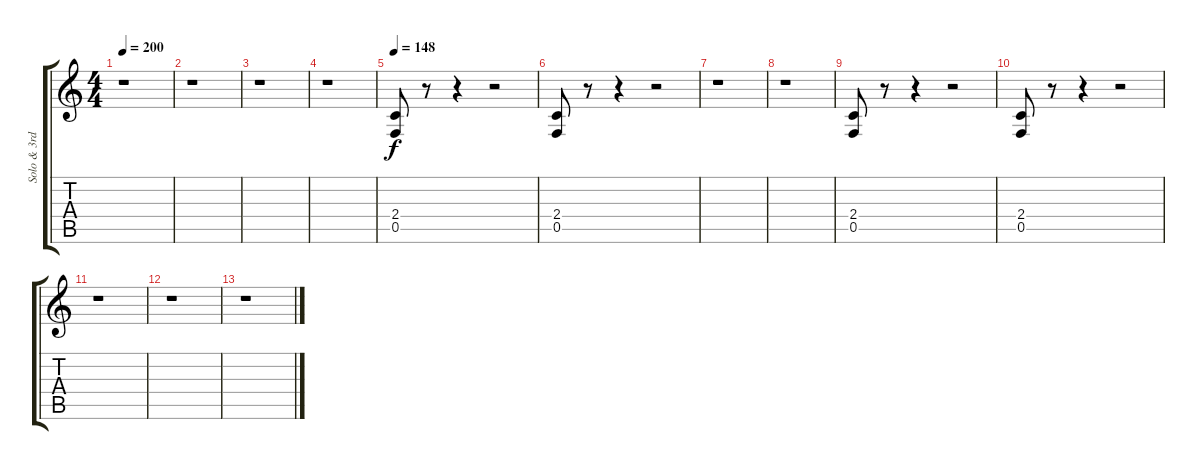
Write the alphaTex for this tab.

\track ("Solo & 3rd guit" "Solo & 3rd") {instrument distortionguitar}
\staff {score tabs}
\tuning (C4 G3 Eb3 Bb2 F2 C2) {hide}
\ts (4 4)
\tempo 200
\clef g2
\ks c
r.1{dy f} |
r.1 |
r.1 |
r.1 |
\tempo 148
(2.4 0.5).8 r.8 r.4 r.2 |
(2.4 0.5).8 r.8 r.4 r.2 |
r.1 |
r.1 |
(2.4 0.5).8 r.8 r.4 r.2 |
(2.4 0.5).8 r.8 r.4 r.2 |
r.1 |
r.1 |
r.1
